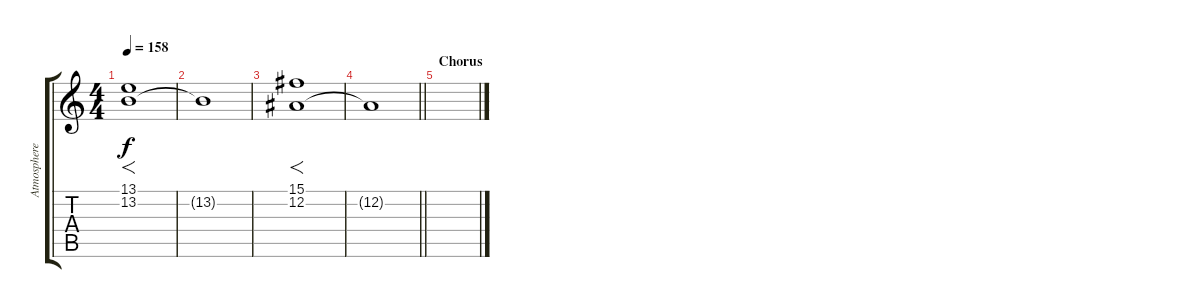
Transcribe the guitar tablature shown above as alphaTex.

\track ("Atmosphere" "Atmosphere") {instrument pad5bowed}
\staff {score tabs}
\tuning (Eb4 Bb3 Gb3 Db3 Ab2 Db2) {hide}
\ts (4 4)
\tempo 158
\clef g2
\ks c
(13.1 13.2).1{f dy f} |
13.2{t}.1 |
(15.1 12.2).1{f} |
\barLineRight lightlight
12.2{t}.1 |
\section ("" "Chorus")
